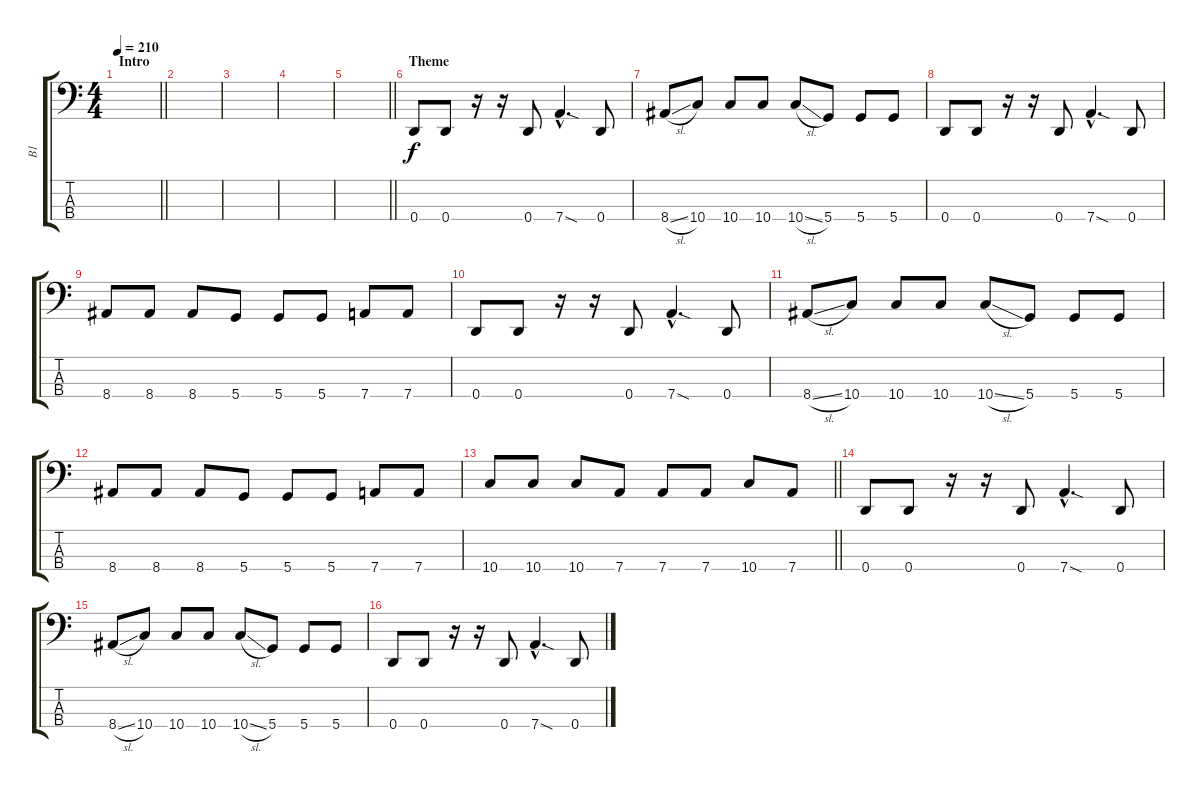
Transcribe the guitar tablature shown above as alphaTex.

\track ("B1" "B1") {instrument slapbass2}
\staff {score tabs}
\tuning (G2 D2 A1 D1) {hide}
\ts (4 4)
\section ("" "Intro")
\tempo 210
\clef f4
\barLineRight lightlight
\ks c
|
|
|
|
\barLineRight lightlight
|
\section ("" "Theme")
0.4.8 0.4.8 r.16 r.16 0.4.8 7.4{sod hac}.4{d} 0.4.8 |
8.4{sl}.8 10.4.8 10.4.8 10.4.8 10.4{sl}.8 5.4.8 5.4.8 5.4.8 |
0.4.8 0.4.8 r.16 r.16 0.4.8 7.4{sod hac}.4{d} 0.4.8 |
8.4.8 8.4.8 8.4.8 5.4.8 5.4.8 5.4.8 7.4.8 7.4.8 |
0.4.8 0.4.8 r.16 r.16 0.4.8 7.4{sod hac}.4{d} 0.4.8 |
8.4{sl}.8 10.4.8 10.4.8 10.4.8 10.4{sl}.8 5.4.8 5.4.8 5.4.8 |
8.4.8 8.4.8 8.4.8 5.4.8 5.4.8 5.4.8 7.4.8 7.4.8 |
\barLineRight lightlight
10.4.8 10.4.8 10.4.8 7.4.8 7.4.8 7.4.8 10.4.8 7.4.8 |
\section ("" "")
0.4.8 0.4.8 r.16 r.16 0.4.8 7.4{sod hac}.4{d} 0.4.8 |
8.4{sl}.8 10.4.8 10.4.8 10.4.8 10.4{sl}.8 5.4.8 5.4.8 5.4.8 |
0.4.8 0.4.8 r.16 r.16 0.4.8 7.4{sod hac}.4{d} 0.4.8
